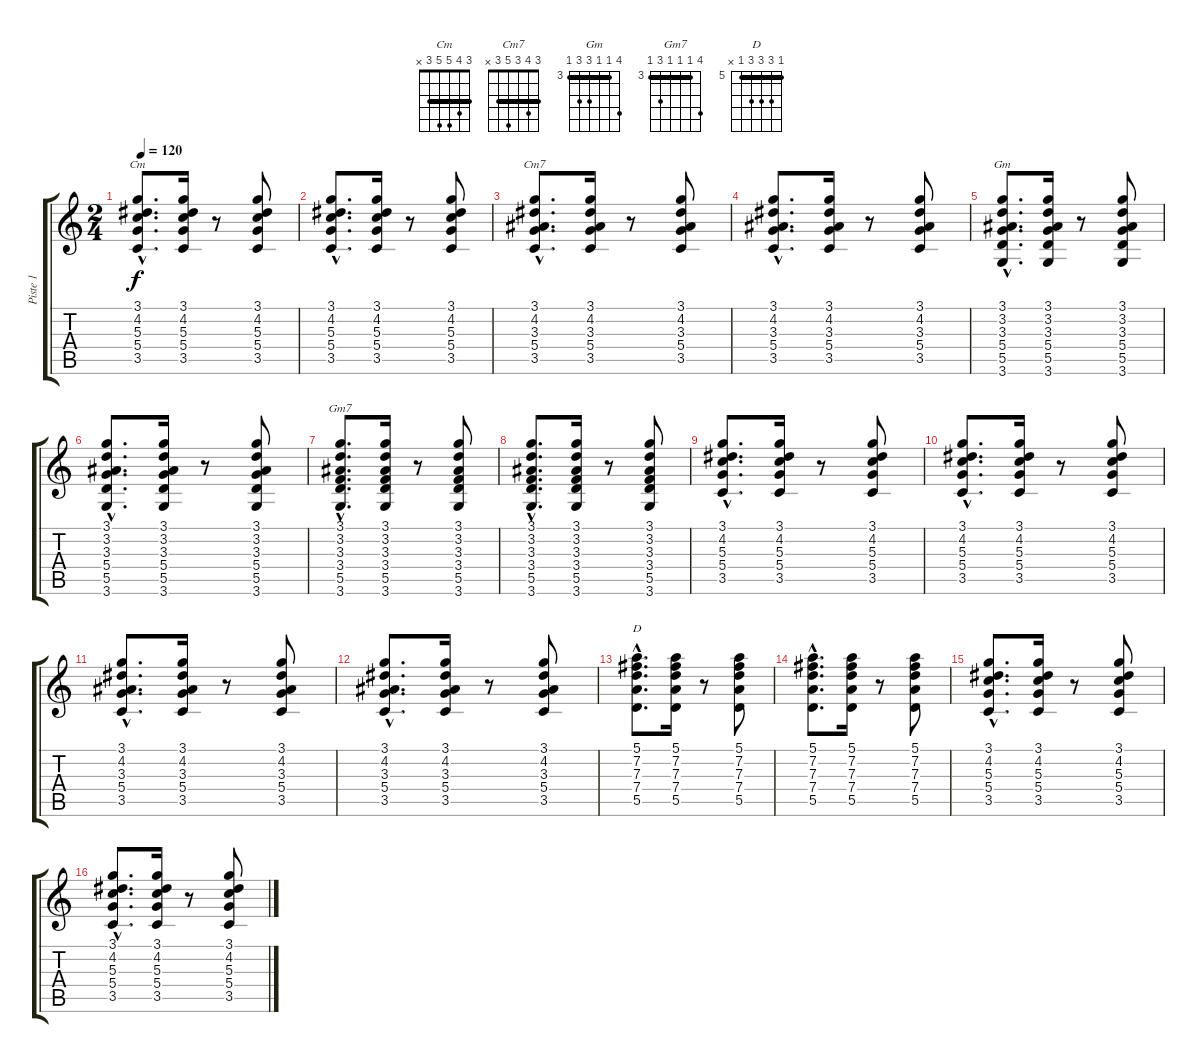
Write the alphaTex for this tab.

\track ("Piste 1" "Piste 1") {instrument acousticguitarsteel}
\staff {score tabs}
\tuning (E4 B3 G3 D3 A2 E2) {hide}
\chord ("Cm" 3 4 5 5 3 x) {barre 3}
\chord ("Cm7" 3 4 3 5 3 x) {barre 3}
\chord ("Gm" 6 3 3 5 5 3) {firstfret 3 barre 3}
\chord ("Gm7" 6 3 3 3 5 3) {firstfret 3 barre 3}
\chord ("D" 5 7 7 7 5 x) {firstfret 5 barre 5}
\ts (2 4)
\tempo 120
\clef g2
\ks c
(3.1{hac} 4.2{hac} 5.3{hac} 5.4{hac} 3.5{hac}).8{d ch "Cm" dy f} (3.1 4.2 5.3 5.4 3.5).16 r.8 (3.1 4.2 5.3 5.4 3.5).8 |
(3.1{hac} 4.2{hac} 5.3{hac} 5.4{hac} 3.5{hac}).8{d} (3.1 4.2 5.3 5.4 3.5).16 r.8 (3.1 4.2 5.3 5.4 3.5).8 |
(3.1{hac} 4.2{hac} 3.3{hac} 5.4{hac} 3.5{hac}).8{d ch "Cm7"} (3.1 4.2 3.3 5.4 3.5).16 r.8 (3.1 4.2 3.3 5.4 3.5).8 |
(3.1{hac} 4.2{hac} 3.3{hac} 5.4{hac} 3.5{hac}).8{d} (3.1 4.2 3.3 5.4 3.5).16 r.8 (3.1 4.2 3.3 5.4 3.5).8 |
(3.1{hac} 3.2{hac} 3.3{hac} 5.4{hac} 5.5{hac} 3.6{hac}).8{d ch "Gm"} (3.1 3.2 3.3 5.4 5.5 3.6).16 r.8 (3.1 3.2 3.3 5.4 5.5 3.6).8 |
(3.1{hac} 3.2{hac} 3.3{hac} 5.4{hac} 5.5{hac} 3.6{hac}).8{d} (3.1 3.2 3.3 5.4 5.5 3.6).16 r.8 (3.1 3.2 3.3 5.4 5.5 3.6).8 |
(3.1{hac} 3.2{hac} 3.3{hac} 3.4{hac} 5.5{hac} 3.6{hac}).8{d ch "Gm7"} (3.1 3.2 3.3 3.4 5.5 3.6).16 r.8 (3.1 3.2 3.3 3.4 5.5 3.6).8 |
(3.1{hac} 3.2{hac} 3.3{hac} 3.4{hac} 5.5{hac} 3.6{hac}).8{d} (3.1 3.2 3.3 3.4 5.5 3.6).16 r.8 (3.1 3.2 3.3 3.4 5.5 3.6).8 |
(3.1{hac} 4.2{hac} 5.3{hac} 5.4{hac} 3.5{hac}).8{d} (3.1 4.2 5.3 5.4 3.5).16 r.8 (3.1 4.2 5.3 5.4 3.5).8 |
(3.1{hac} 4.2{hac} 5.3{hac} 5.4{hac} 3.5{hac}).8{d} (3.1 4.2 5.3 5.4 3.5).16 r.8 (3.1 4.2 5.3 5.4 3.5).8 |
(3.1{hac} 4.2{hac} 3.3{hac} 5.4{hac} 3.5{hac}).8{d} (3.1 4.2 3.3 5.4 3.5).16 r.8 (3.1 4.2 3.3 5.4 3.5).8 |
(3.1{hac} 4.2{hac} 3.3{hac} 5.4{hac} 3.5{hac}).8{d} (3.1 4.2 3.3 5.4 3.5).16 r.8 (3.1 4.2 3.3 5.4 3.5).8 |
(5.1{hac} 7.2{hac} 7.3{hac} 7.4{hac} 5.5{hac}).8{d ch "D"} (5.1 7.2 7.3 7.4 5.5).16 r.8 (5.1 7.2 7.3 7.4 5.5).8 |
(5.1{hac} 7.2{hac} 7.3{hac} 7.4{hac} 5.5{hac}).8{d} (5.1 7.2 7.3 7.4 5.5).16 r.8 (5.1 7.2 7.3 7.4 5.5).8 |
(3.1{hac} 4.2{hac} 5.3{hac} 5.4{hac} 3.5{hac}).8{d} (3.1 4.2 5.3 5.4 3.5).16 r.8 (3.1 4.2 5.3 5.4 3.5).8 |
(3.1{hac} 4.2{hac} 5.3{hac} 5.4{hac} 3.5{hac}).8{d} (3.1 4.2 5.3 5.4 3.5).16 r.8 (3.1 4.2 5.3 5.4 3.5).8
